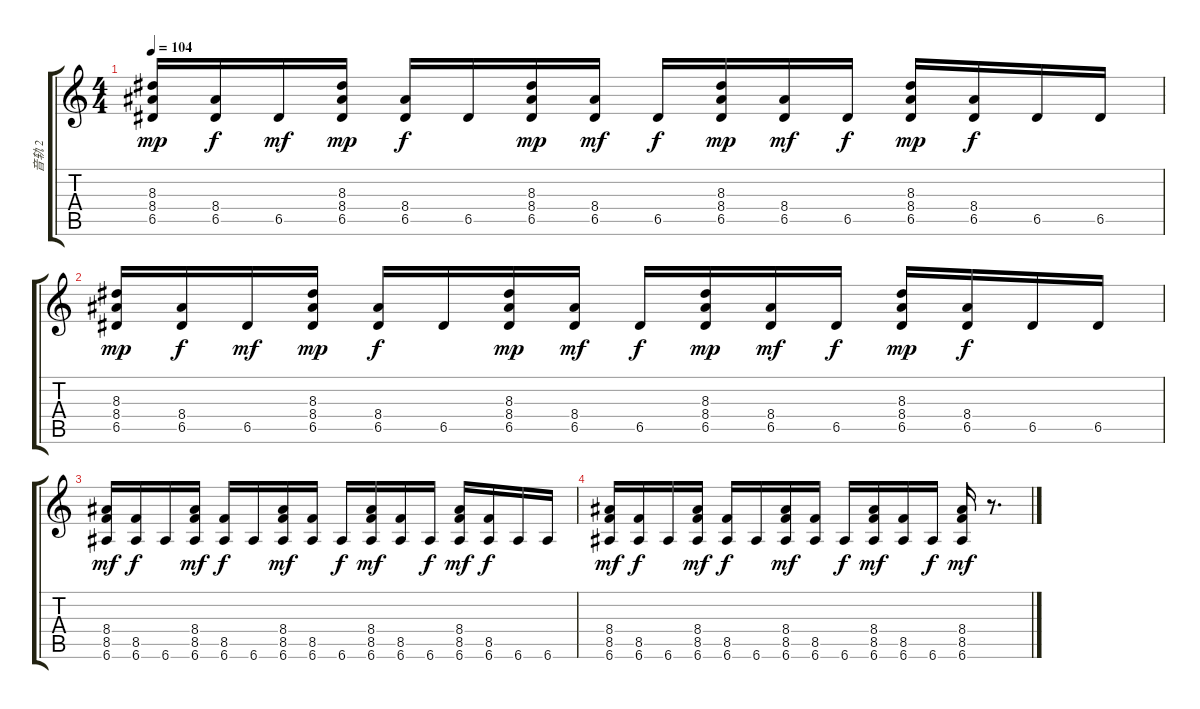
\track ("音轨 2" "音轨 2") {instrument distortionguitar}
\staff {score tabs}
\tuning (E4 B3 G3 D3 A2 E2) {hide}
\ts (4 4)
\tempo 104
\clef g2
\ks c
(8.3 8.4 6.5).16{dy mp} (8.4 6.5).16{dy f} 6.5.16{dy mf} (8.3 8.4 6.5).16{dy mp} (8.4 6.5).16{dy f} 6.5.16 (8.3 8.4 6.5).16{dy mp} (8.4 6.5).16{dy mf} 6.5.16{dy f} (8.3 8.4 6.5).16{dy mp} (8.4 6.5).16{dy mf} 6.5.16{dy f} (8.3 8.4 6.5).16{dy mp} (8.4 6.5).16{dy f} 6.5.16 6.5.16 |
(8.3 8.4 6.5).16{dy mp} (8.4 6.5).16{dy f} 6.5.16{dy mf} (8.3 8.4 6.5).16{dy mp} (8.4 6.5).16{dy f} 6.5.16 (8.3 8.4 6.5).16{dy mp} (8.4 6.5).16{dy mf} 6.5.16{dy f} (8.3 8.4 6.5).16{dy mp} (8.4 6.5).16{dy mf} 6.5.16{dy f} (8.3 8.4 6.5).16{dy mp} (8.4 6.5).16{dy f} 6.5.16 6.5.16 |
(8.4 8.5 6.6).16{dy mf} (8.5 6.6).16{dy f} 6.6.16 (8.4 8.5 6.6).16{dy mf} (8.5 6.6).16{dy f} 6.6.16 (8.4 8.5 6.6).16{dy mf} (8.5 6.6).16 6.6.16{dy f} (8.4 8.5 6.6).16{dy mf} (8.5 6.6).16 6.6.16{dy f} (8.4 8.5 6.6).16{dy mf} (8.5 6.6).16{dy f} 6.6.16 6.6.16 |
(8.4 8.5 6.6).16{dy mf} (8.5 6.6).16{dy f} 6.6.16 (8.4 8.5 6.6).16{dy mf} (8.5 6.6).16{dy f} 6.6.16 (8.4 8.5 6.6).16{dy mf} (8.5 6.6).16 6.6.16{dy f} (8.4 8.5 6.6).16{dy mf} (8.5 6.6).16 6.6.16{dy f} (8.4 8.5 6.6).16{dy mf} r.8{d}
